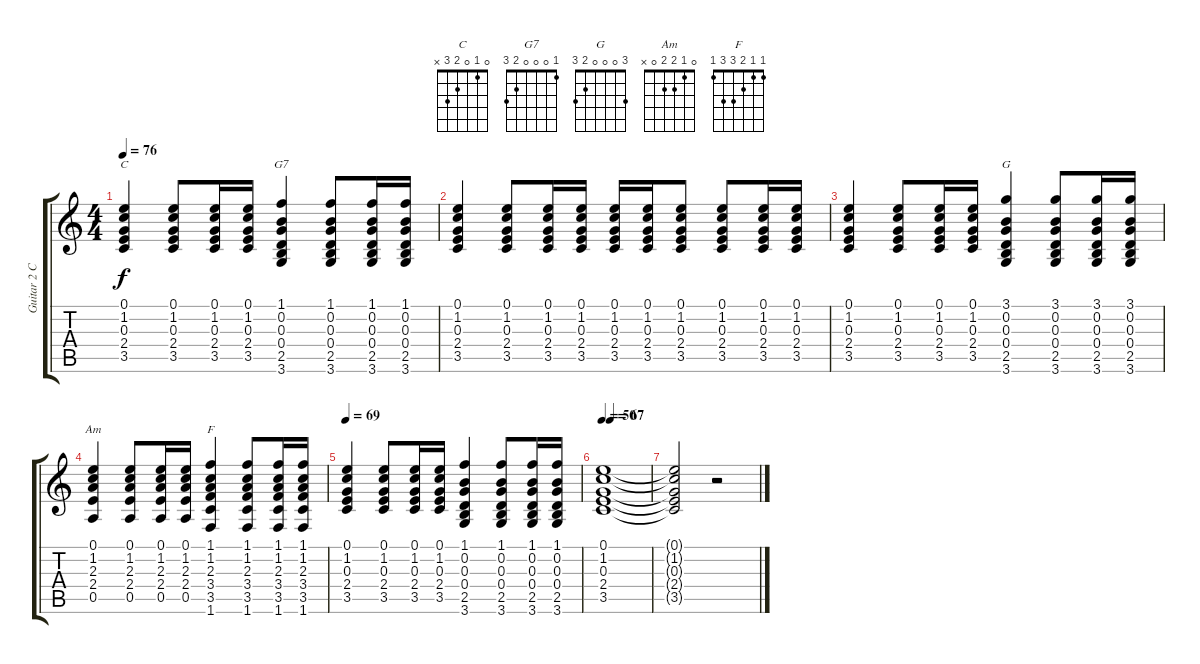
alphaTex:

\track ("Guitar 2 Chord" "Guitar 2 C") {instrument acousticguitarsteel}
\staff {score tabs}
\tuning (E4 B3 G3 D3 A2 E2) {hide}
\chord ("C" 0 1 0 2 3 x)
\chord ("G7" 1 0 0 0 2 3)
\chord ("G" 3 0 0 0 2 3)
\chord ("Am" 0 1 2 2 0 x)
\chord ("F" 1 1 2 3 3 1)
\ts (4 4)
\tempo 76
\clef g2
\ks c
(0.1 1.2 0.3 2.4 3.5).4{ch "C" dy f} (0.1 1.2 0.3 2.4 3.5).8 (0.1 1.2 0.3 2.4 3.5).16 (0.1 1.2 0.3 2.4 3.5).16 (1.1 0.2 0.3 0.4 2.5 3.6).4{ch "G7"} (1.1 0.2 0.3 0.4 2.5 3.6).8 (1.1 0.2 0.3 0.4 2.5 3.6).16 (1.1 0.2 0.3 0.4 2.5 3.6).16 |
(0.1 1.2 0.3 2.4 3.5).4 (0.1 1.2 0.3 2.4 3.5).8 (0.1 1.2 0.3 2.4 3.5).16 (0.1 1.2 0.3 2.4 3.5).16 (0.1 1.2 0.3 2.4 3.5).16 (0.1 1.2 0.3 2.4 3.5).16 (0.1 1.2 0.3 2.4 3.5).8 (0.1 1.2 0.3 2.4 3.5).8 (0.1 1.2 0.3 2.4 3.5).16 (0.1 1.2 0.3 2.4 3.5).16 |
(0.1 1.2 0.3 2.4 3.5).4 (0.1 1.2 0.3 2.4 3.5).8 (0.1 1.2 0.3 2.4 3.5).16 (0.1 1.2 0.3 2.4 3.5).16 (3.1 0.2 0.3 0.4 2.5 3.6).4{ch "G"} (3.1 0.2 0.3 0.4 2.5 3.6).8 (3.1 0.2 0.3 0.4 2.5 3.6).16 (3.1 0.2 0.3 0.4 2.5 3.6).16 |
(0.1 1.2 2.3 2.4 0.5).4{ch "Am"} (0.1 1.2 2.3 2.4 0.5).8 (0.1 1.2 2.3 2.4 0.5).16 (0.1 1.2 2.3 2.4 0.5).16 (1.1 1.2 2.3 3.4 3.5 1.6).4{ch "F"} (1.1 1.2 2.3 3.4 3.5 1.6).8 (1.1 1.2 2.3 3.4 3.5 1.6).16 (1.1 1.2 2.3 3.4 3.5 1.6).16 |
\tempo 69
(0.1 1.2 0.3 2.4 3.5).4 (0.1 1.2 0.3 2.4 3.5).8 (0.1 1.2 0.3 2.4 3.5).16 (0.1 1.2 0.3 2.4 3.5).16 (1.1 0.2 0.3 0.4 2.5 3.6).4 (1.1 0.2 0.3 0.4 2.5 3.6).8 (1.1 0.2 0.3 0.4 2.5 3.6).16 (1.1 0.2 0.3 0.4 2.5 3.6).16 |
\tempo 50
\tempo (67 0.16666666666666666)
(0.1 1.2 0.3 2.4 3.5).1 |
(0.1{t} 1.2{t} 0.3{t} 2.4{t} 3.5{t}).2 r.2
